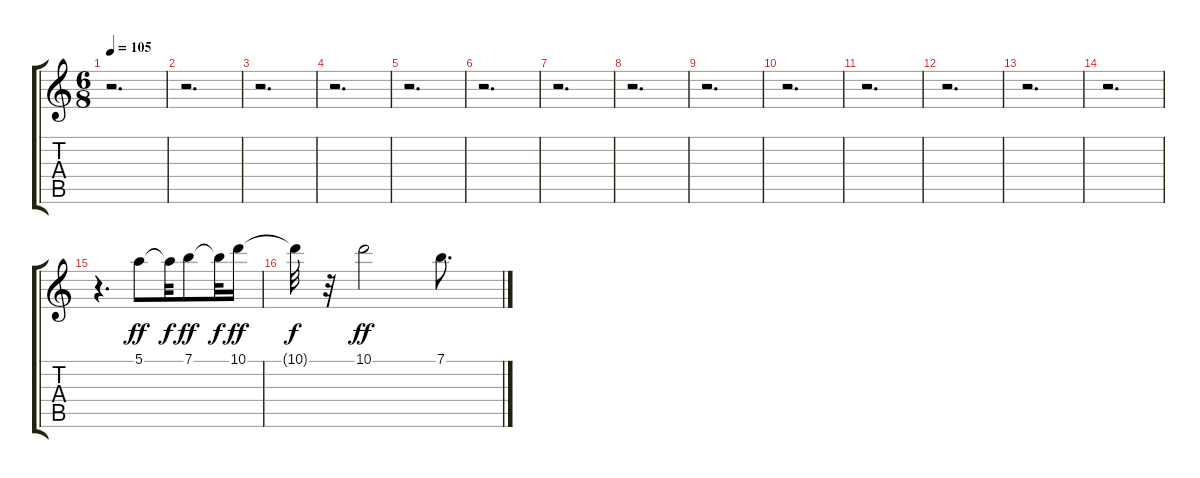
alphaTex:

\track "" {instrument electricguitarmuted}
\staff {score tabs}
\tuning (E4 B3 G3 D3 A2 E2) {hide}
\ts (6 8)
\tempo 105
\clef g2
\ks c
r.2{d dy f} |
r.2{d} |
r.2{d} |
r.2{d} |
r.2{d} |
r.2{d} |
r.2{d} |
r.2{d} |
r.2{d} |
r.2{d} |
r.2{d} |
r.2{d} |
r.2{d} |
r.2{d} |
r.4{d} 5.1.8{dy ff} 5.1{t}.32{dy f} 7.1.8{dy ff} 7.1{t}.32{dy f} 10.1.16{dy ff} |
10.1{t}.32{dy f} r.32 10.1.2{dy ff} 7.1.8{d}
